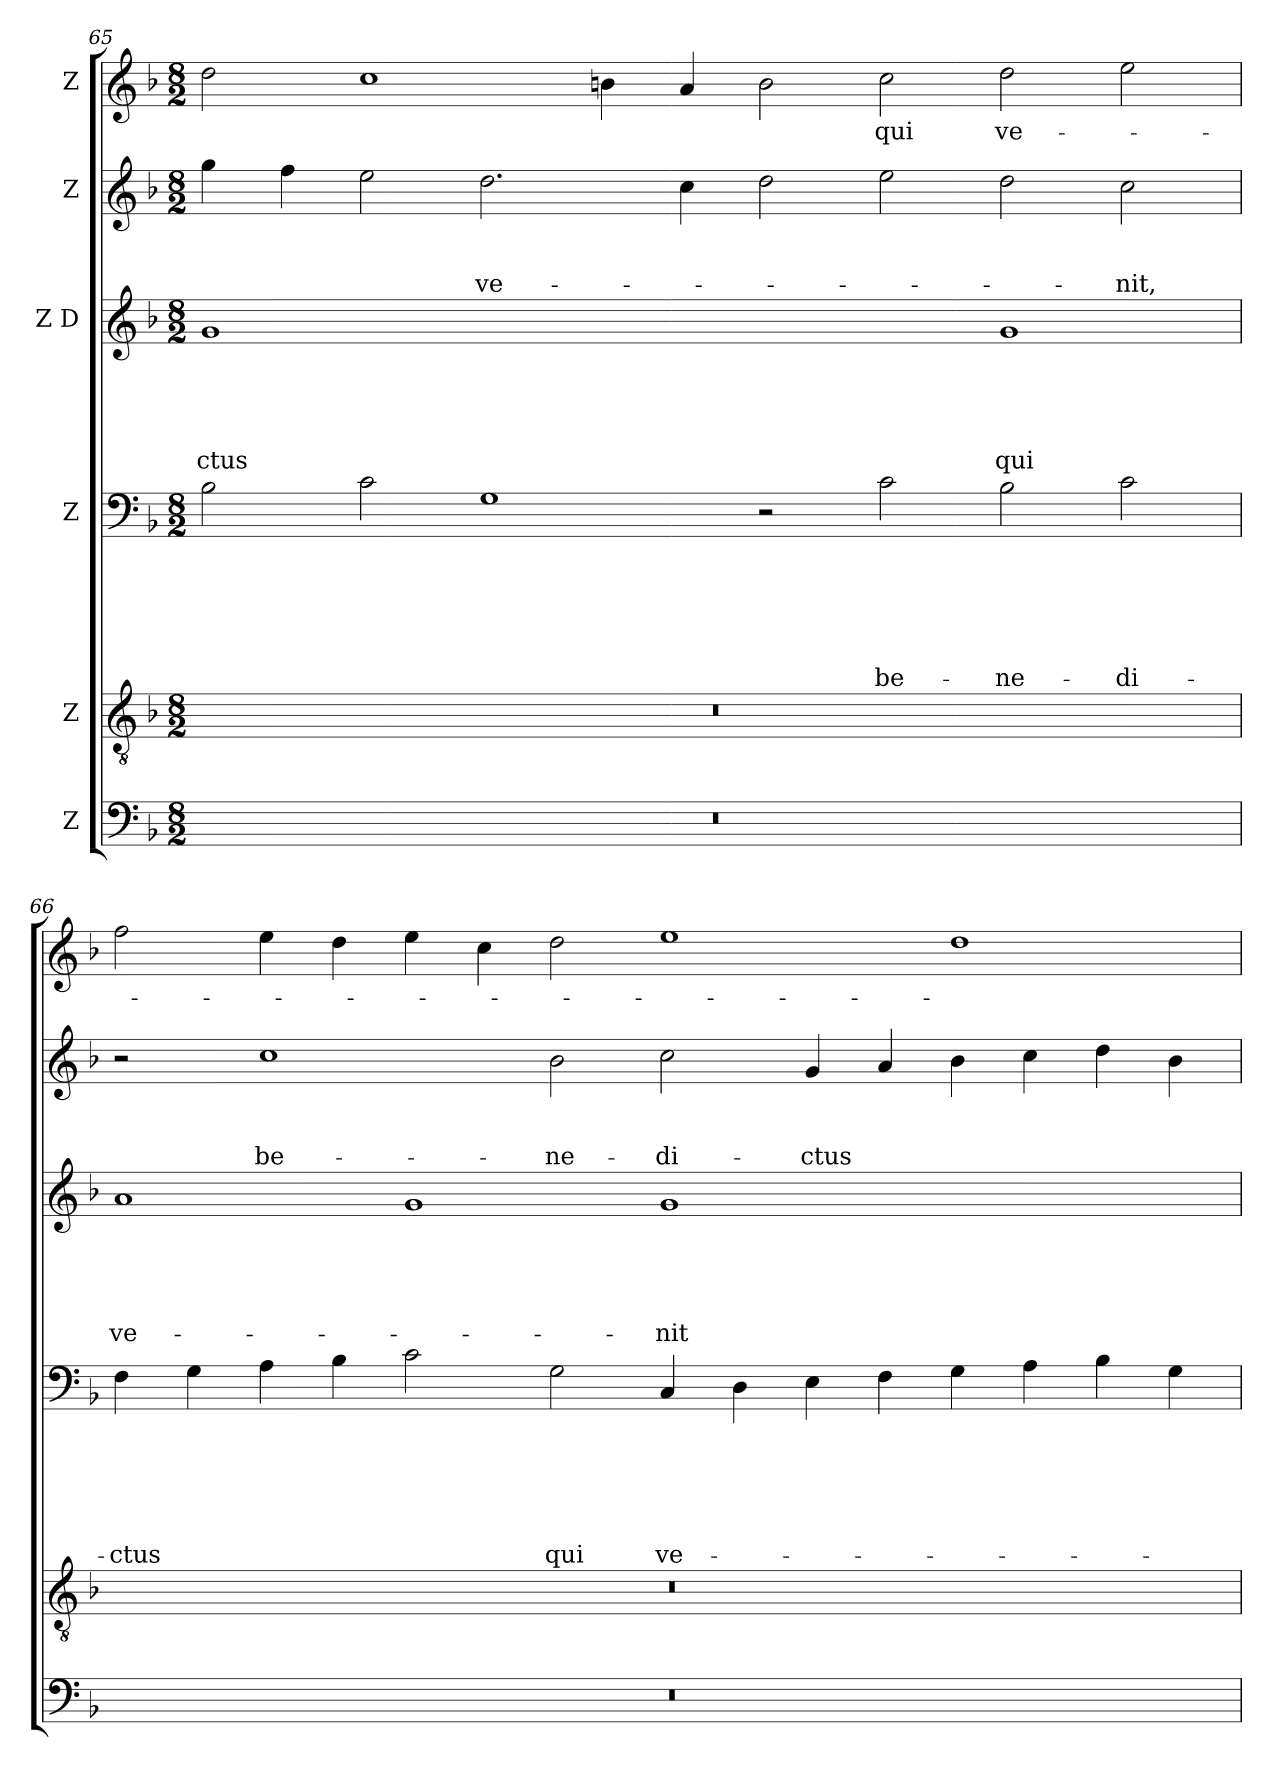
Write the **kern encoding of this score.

**kern	**kern	**kern	**text	**text	**text	**text	**text	**text	**kern	**text	**text	**text	**text	**text	**kern	**text	**text	**text	**kern	**text
*part6	*part5	*part4	*part4	*part4	*part4	*part4	*part4	*part4	*part3	*part3	*part3	*part3	*part3	*part3	*part2	*part2	*part2	*part2	*part1	*part1
*staff6	*staff5	*staff4	*staff4	*staff4	*staff4	*staff4	*staff4	*staff4	*staff3	*staff3	*staff3	*staff3	*staff3	*staff3	*staff2	*staff2	*staff2	*staff2	*staff1	*staff1
*I"Z	*I"Z	*I"Z	*	*	*	*	*	*	*I"Z D	*	*	*	*	*	*I"Z	*	*	*	*I"Z	*
*clefF4	*clefGv2	*clefF4	*	*	*	*	*	*	*clefG2	*	*	*	*	*	*clefG2	*	*	*	*clefG2	*
*k[b-]	*k[b-]	*k[b-]	*	*	*	*	*	*	*k[b-]	*	*	*	*	*	*k[b-]	*	*	*	*k[b-]	*
*F:	*F:	*F:	*	*	*	*	*	*	*F:	*	*	*	*	*	*F:	*	*	*	*F:	*
*M8/2	*M8/2	*M8/2	*	*	*	*	*	*	*M8/2	*	*	*	*	*	*M8/2	*	*	*	*M8/2	*
=65	=65	=65	=65	=65	=65	=65	=65	=65	=65	=65	=65	=65	=65	=65	=65	=65	=65	=65	=65	=65
!	!	!	!	!	!	!	!	!	!	!	!	!	!	!LO:LY:b	!	!	!	!	!	!
00r	00r	2B-\	.	.	.	.	.	.	1g	.	.	.	.	-ctus	4gg\	.	.	.	2dd\	.
.	.	.	.	.	.	.	.	.	.	.	.	.	.	.	4ff\	.	.	.	.	.
.	.	2c\	.	.	.	.	.	.	.	.	.	.	.	.	2ee\	.	.	.	1cc	.
!	!	!	!	!	!	!	!	!	!	!	!	!	!	!	!	!	!	!LO:LY:b	!	!
.	.	1G	.	.	.	.	.	.	0ryy	.	.	.	.	.	2.dd\	.	.	ve-	.	.
.	.	.	.	.	.	.	.	.	.	.	.	.	.	.	.	.	.	.	4b\	.
.	.	.	.	.	.	.	.	.	.	.	.	.	.	.	4cc\	.	.	.	4a/	.
.	.	2r	.	.	.	.	.	.	.	.	.	.	.	.	2dd\	.	.	.	2b\	.
!	!	!	!	!	!	!	!	!LO:LY:b	!	!	!	!	!	!	!	!	!	!	!	!LO:LY:b
.	.	2c\	.	.	.	.	.	be-	.	.	.	.	.	.	2ee\	.	.	.	2cc\	qui
!	!	!	!	!	!	!	!	!LO:LY:b	!	!	!	!	!	!LO:LY:b	!	!	!	!	!	!LO:LY:b
.	.	2B-\	.	.	.	.	.	-ne-	1g	.	.	.	.	qui	2dd\	.	.	.	2dd\	ve-
!	!	!	!	!	!	!	!	!LO:LY:b	!	!	!	!	!	!	!	!	!	!LO:LY:b	!	!
.	.	2c\	.	.	.	.	.	-di-	.	.	.	.	.	.	2cc\	.	.	-nit,	2ee\	.
!!LO:PB:g=z
=66	=66	=66	=66	=66	=66	=66	=66	=66	=66	=66	=66	=66	=66	=66	=66	=66	=66	=66	=66	=66
!	!	!	!	!	!	!	!	!LO:LY:b	!	!	!	!	!	!LO:LY:b	!	!	!	!	!	!
00r	00r	4F\	.	.	.	.	.	-ctus	1a	.	.	.	.	ve-	2r	.	.	.	2ff\	.
.	.	4G\	.	.	.	.	.	.	.	.	.	.	.	.	.	.	.	.	.	.
!	!	!	!	!	!	!	!	!	!	!	!	!	!	!	!	!	!	!LO:LY:b	!	!
.	.	4A\	.	.	.	.	.	.	.	.	.	.	.	.	1cc	.	.	be-	4ee\	.
.	.	4B-\	.	.	.	.	.	.	.	.	.	.	.	.	.	.	.	.	4dd\	.
.	.	2c\	.	.	.	.	.	.	1g	.	.	.	.	.	.	.	.	.	4ee\	.
.	.	.	.	.	.	.	.	.	.	.	.	.	.	.	.	.	.	.	4cc\	.
!	!	!	!	!	!	!	!	!LO:LY:b	!	!	!	!	!	!	!	!	!	!LO:LY:b	!	!
.	.	2G\	.	.	.	.	.	qui	.	.	.	.	.	.	2b-\	.	.	-ne-	2dd\	.
!	!	!	!	!	!	!	!	!LO:LY:b	!	!	!	!	!	!LO:LY:b	!	!	!	!LO:LY:b	!	!
.	.	4C/	.	.	.	.	.	ve-	1g	.	.	.	.	-nit	2cc\	.	.	-di-	1ee	.
.	.	4D\	.	.	.	.	.	.	.	.	.	.	.	.	.	.	.	.	.	.
!	!	!	!	!	!	!	!	!	!	!	!	!	!	!	!	!	!	!LO:LY:b	!	!
.	.	4E\	.	.	.	.	.	.	.	.	.	.	.	.	4g/	.	.	-ctus	.	.
.	.	4F\	.	.	.	.	.	.	.	.	.	.	.	.	4a/	.	.	.	.	.
.	.	4G\	.	.	.	.	.	.	1ryy	.	.	.	.	.	4b-\	.	.	.	1dd	.
.	.	4A\	.	.	.	.	.	.	.	.	.	.	.	.	4cc\	.	.	.	.	.
.	.	4B-\	.	.	.	.	.	.	.	.	.	.	.	.	4dd\	.	.	.	.	.
.	.	4G\	.	.	.	.	.	.	.	.	.	.	.	.	4b-\	.	.	.	.	.
=	=	=	=	=	=	=	=	=	=	=	=	=	=	=	=	=	=	=	=	=
*-	*-	*-	*-	*-	*-	*-	*-	*-	*-	*-	*-	*-	*-	*-	*-	*-	*-	*-	*-	*-
